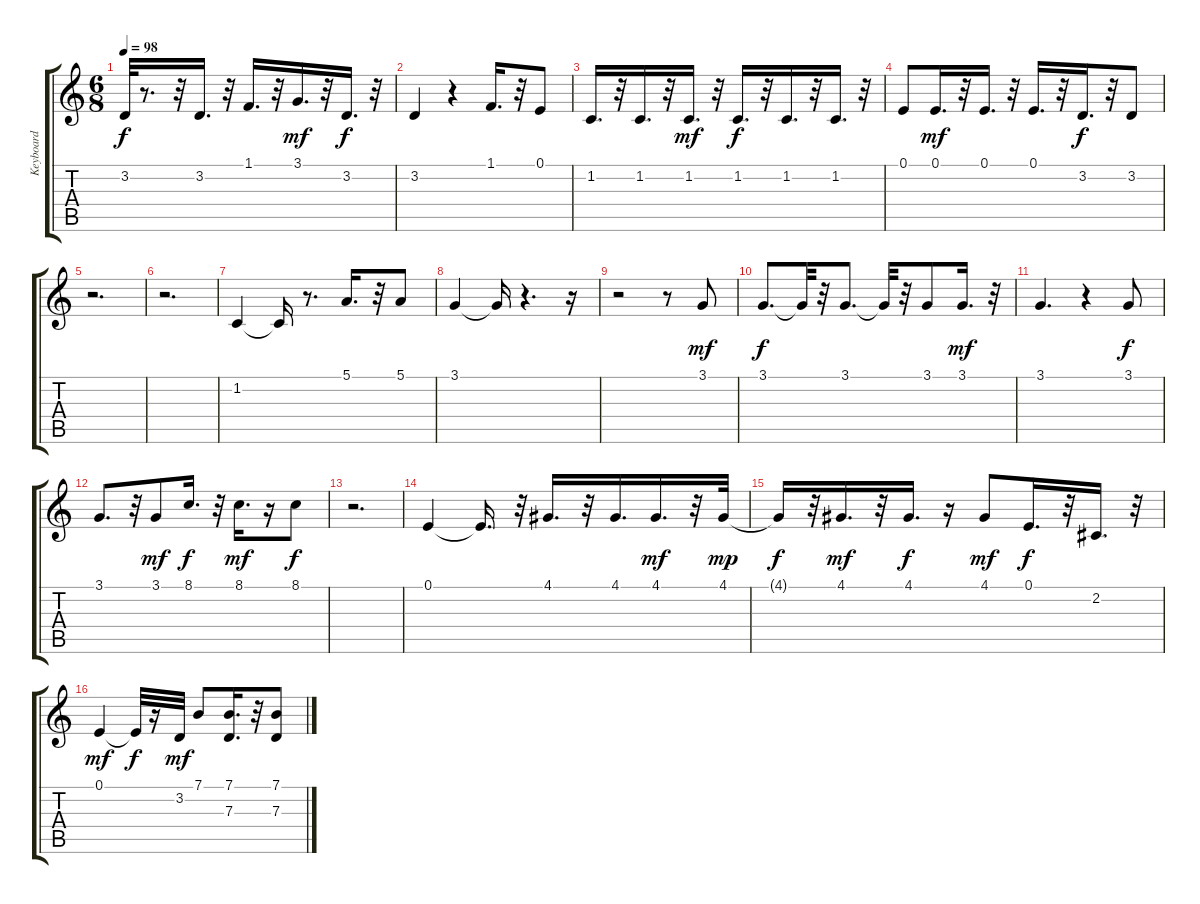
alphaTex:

\track ("Keyboard" "Keyboard") {instrument sitar}
\staff {score tabs}
\tuning (E4 B3 G3 D3 A2 E2) {hide}
\ts (6 8)
\tempo 98
\clef g2
\ks c
3.2.32{dy f} r.8{d} r.32 3.2.16{d} r.32 1.1.16{d} r.32 3.1.16{d dy mf} r.32 3.2.16{d dy f} r.32 |
3.2.4 r.4 1.1.16{d} r.32 0.1.8 |
1.2.16{d} r.32 1.2.16{d} r.32 1.2.16{d dy mf} r.32 1.2.16{d dy f} r.32 1.2.16{d} r.32 1.2.16{d} r.32 |
0.1.8 0.1.16{d dy mf} r.32 0.1.16{d} r.32 0.1.16{d} r.32 3.2.16{d dy f} r.32 3.2.8 |
r.2{d} |
r.2{d} |
1.2.4 1.2{t}.16 r.8{d} 5.1.16{d} r.32 5.1.8 |
3.1.4 3.1{t}.16 r.4{d} r.16 |
r.2 r.8 3.1.8{dy mf} |
3.1.8{d dy f} 3.1{t}.32 r.32 3.1.8{d} 3.1{t}.32 r.32 3.1.8 3.1.16{d dy mf} r.32 |
3.1.4{d} r.4 3.1.8{dy f} |
3.1.8{d} r.32 3.1.8{dy mf} 8.1.16{d dy f} r.32 8.1.16{d dy mf} r.16 8.1.8{dy f} |
r.2{d} |
0.1.4 0.1{t}.16{d} r.32 4.1.16{d} r.32 4.1.16{d} 4.1.16{d dy mf} r.32 4.1.32{dy mp} |
4.1{t}.16{dy f} r.32 4.1.16{d dy mf} r.32 4.1.16{d dy f} r.16 4.1.8{dy mf} 0.1.16{d dy f} r.32 2.2.16{d} r.32 |
0.1.4{dy mf} 0.1{t}.32{dy f} r.16 3.2.32{dy mf} 7.1.8 (7.1 7.3).16{d} r.32 (7.1 7.3).8
